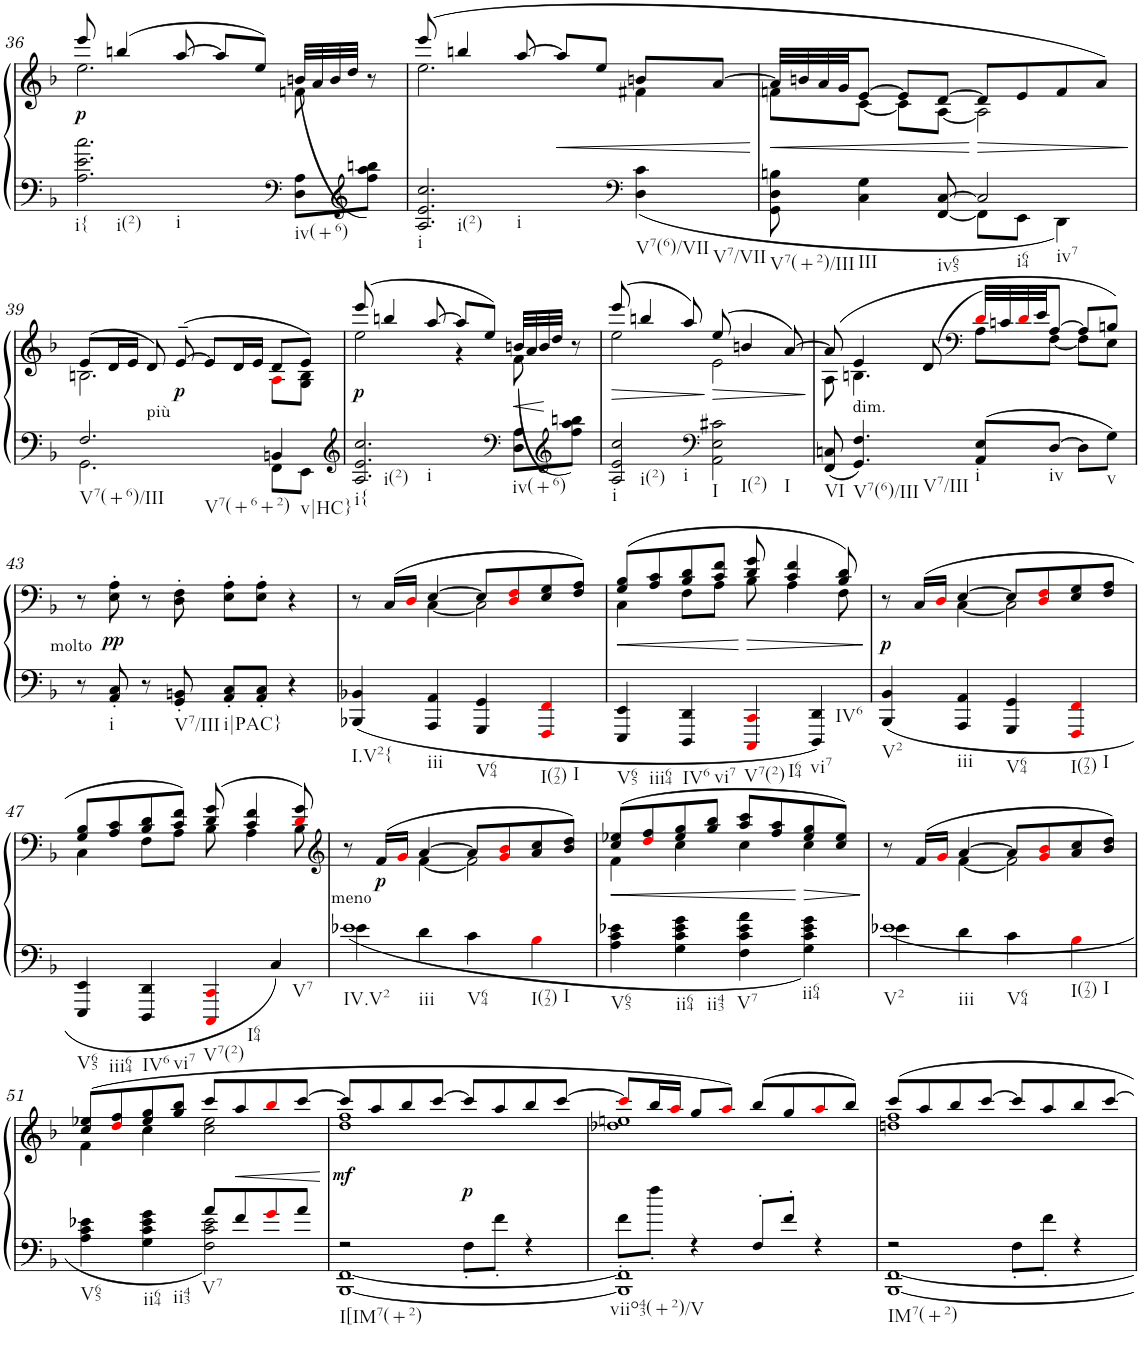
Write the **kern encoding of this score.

**kern	**kern	**dynam
*part1	*part1	*part1
*staff2	*staff1	*staff1/2
*I"Piano	*	*
*I'Pno.	*	*
!!LO:PB:g=z
*clefF4	*clefG2	*
*k[b-]	*k[b-]	*
*M4/4	*M4/4	*
*met(c)	*met(c)	*
=36	=36	=36
*	*^	*
!LO:TX:b:t=i{	!	!	!
!LO:TX:b:t=i(2)	!	!	!
!LO:TX:b:t=i	!	!	!
!	!	!	!LO:DY:b
2.A\ 2.e\ 2.cc\	8eee/	2.ee\	p
.	(4bbn/	.	.
.	[8aa/	.	.
.	8aa/L]	.	.
.	8ee/J)	.	.
*clefF4	*	*	*
!LO:TX:b:t=iv(+6)	!	!	!
8D\ 8A\L	(<32bn/LLL	8fn\	.
.	32a/	.	.
.	32b/	.	.
.	32dd/JJJ	.	.
*clefG2	*	*	*
8ff\ 8aa\ 8bbn\J)	8r	8ryy	.
=37	=37	=37	=37
!LO:TX:b:t=i	!	!	!
!LO:TX:b:t=i(2)	!	!	!
!LO:TX:b:t=i	!	!	!
2.A/ 2.e/ 2.cc/	(8eee/	2.ee\	.
.	4bbn/	.	.
.	[8aa/	.	.
!	!	!	!LO:HP:b
.	8aa/L]	.	<
.	8ee/J	.	.
*clefF4	*	*	*
!LO:TX:b:t=V7(6)/VII	!	!	!
!LO:TX:b:t=V7/VII	!	!	!
4D\ 4c\	8bn/L	4f#X\	.
.	[8a/J	.	.
*	*v	*v	*
.	.	[
=38	=38	=38
*^	*	*
!LO:TX:b:t=V7(+2)/III	!	!	!
!	!	!	!LO:HP:b
*	*	*^	*
8GG\ 8D\ 8Bn\	2ryy	32a/LLL]	8fn\L	<
.	.	32bn/	.	.
.	.	32a/	.	.
.	.	32g/JJ	.	.
!LO:TX:b:t=III	!	!	!	!
4C\ 4G\	.	[8e/J	[8c\J	.
.	.	8e/L]	8c\L]	.
!LO:TX:b:t=iv65	!	!	!	!
[8FF/ [8C/	.	[8d/J	[8A\J	.
!LO:TX:b:t=i64	!	!	!	!
!LO:TX:b:t=iv7	!	!	!	!
!	!	!	!	!LO:HP:n=1:b
2C/]	8FF\L]	8d/L]	2A\]	[ >
.	8EE\J	8e/	.	.
.	4DD\	8f/	.	.
.	.	8a/J)	.	.
*v	*v	*	*	*
*	*v	*v	*
.	.	]
!!LO:LB:g=z
=39	=39	=39
*^	*^	*
!LO:TX:b:t=V7(+6)/III	!	!	!	!
!LO:TX:b:t=V7(+6+2)	!	!	!	!
2.F/	2.GG\	(8e/L	2.Bn\	.
.	.	16d/L	.	.
.	.	16e/JJ	.	.
!	!	!LO:TX:b:t=più	!	!
.	.	8d/)	.	.
!	!	!	!	!LO:DY:b
.	.	([8e~/	.	p
.	.	8e/L]	.	.
.	.	16d/L	.	.
.	.	16e/JJ	.	.
!LO:TX:b:t=v|HC}	!	!	!	!
4BBn/	8FF\L	8d/L	8Ai\L	.
.	8EE\J	8e/J)	8G\ 8B\J	.
*v	*v	*	*	*
=40	=40	=40	=40
*clefG2	*	*	*
*^	*	*	*
!LO:TX:b:t=i{	!	!	!	!
!LO:TX:b:t=i(2)	!	!	!	!
!LO:TX:b:t=i	!	!	!	!
!	!	!	!	!LO:DY:b
*v	*v	*	*	*
2.A/ 2.e/ 2.cc/	(8eee/	2ee\	p
.	4bbn/	.	.
.	[8aa/	.	.
.	8aa/L]	4r	.
.	8ee/J)	.	.
*clefF4	*	*	*
!LO:TX:b:t=iv(+6)	!	!	!
!	!	!	!LO:HP:b
8D\ 8A\L	(<32bn/LLL	8f\	<
.	32a/	.	.
.	32b/	.	.
.	32dd/JJJ	.	[
*clefG2	*	*	*
8ff\ 8aa\ 8bbn\J)	8r	8ryy	.
=41	=41	=41	=41
!LO:TX:b:t=i	!	!	!
!LO:TX:b:t=i(2)	!	!	!
!LO:TX:b:t=i	!	!	!
!	!	!	!LO:HP:b
2A/ 2e/ 2cc/	(8eee/	2ee\	>
.	4bbn/	.	.
.	8aa/)	.	.
*clefF4	*	*	*
!LO:TX:b:t=I	!	!	!
!LO:TX:b:t=I(2)	!	!	!
!LO:TX:b:t=I	!	!	!
!	!	!	!LO:HP:n=1:b
2AA\ 2E\ 2c#X\	(8ee/	2e\	] >
.	4bn/	.	.
.	[8a/)	.	.
*	*v	*v	*
.	.	]
=42	=42	=42
*	*^	*
!LO:TX:b:t=VI	!	!	!
8FF/ 8Cn/	(8a/]	8A\	.
!LO:TX:a:t=dim.	!	!	!
!LO:TX:b:t=V7(6)/III	!	!	!
!LO:TX:b:t=V7/III	!	!	!
4.GG/ 4.F/	4e/	4.Bn\	.
.	(8d/	.	.
*	*clefF4	*	*
!LO:TX:b:t=i	!	!	!
8AA/ 8E/L	32di/LLL)	8A\L	.
.	32cn/	.	.
.	32di/	.	.
.	32e/JJ	.	.
!LO:TX:b:t=iv	!	!	!
[8D/J	[8A/J	[8F\J	.
8D\L]	8A/L]	8F\L]	.
!LO:TX:b:t=v	!	!	!
8G\J	8Bn/J)	8E\J	.
!!LO:LB:g=z
=43	=43	=43	=43
!	!LO:TX:b:t=molto	!	!
*	*v	*v	*
8r	8r	.
!LO:TX:b:t=i	!	!
!	!	!LO:DY:b
8AA/' 8C/'	8E\' 8A\'	pp
8r	8r	.
!LO:TX:b:t=V7/III	!	!
8GG/' 8BBn/'	8D\' 8F\'	.
!LO:TX:b:t=i|PAC}	!	!
8AA/' 8C/'L	8E\' 8A\'L	.
8AA/' 8C/'J	8E\' 8A\'J	.
4r	4r	.
=44	=44	=44
*	*^	*
!LO:TX:b:t=I.V2{	!	!	!
4BBB-X/ 4BB-X/	8r	4ryy	.
.	(16C/LL	.	.
.	16Di/JJ	.	.
!LO:TX:b:t=iii	!	!	!
4AAA/ 4AA/	[4E/	[4C\	.
!LO:TX:b:t=V64	!	!	!
4GGG/ 4GG/	8E/L]	2C\]	.
.	8Di/ 8Fi/	.	.
!LO:TX:b:t=I(72)	!	!	!
!LO:TX:b:t=I	!	!	!
4FFFi/ 4FFi/	8E/ 8G/	.	.
.	8F/ 8A/J)	.	.
=45	=45	=45	=45
!LO:TX:b:t=V65	!	!	!
!LO:TX:b:t=iii64	!	!	!
!	!	!	!LO:HP:b
4EEE/ 4EE/	(8G/ 8B-/L	4C\	<
.	8A/ 8c/	.	.
!LO:TX:b:t=IV6	!	!	!
!LO:TX:b:t=vi7	!	!	!
4DDD/ 4DD/	8B-/ 8d/	8F\L	.
.	8c/ 8f/J	8A\J	.
!LO:TX:b:t=V7(2)	!	!	!
!LO:TX:b:t=I64	!	!	!
!	!	!	!LO:HP:n=1:b
4CCCi/ 4CCi/	8d/ 8g/	8B-\	[ >
.	4c/ 4f/	4A\	.
!LO:TX:b:t=vi7	!	!	!
!LO:TX:b:t=IV6	!	!	!
4DDD/ 4DD/	.	.	.
.	8B-/ 8d/)	8F\	.
*	*v	*v	*
.	.	]
=46	=46	=46
*	*^	*
!LO:TX:b:t=V2	!	!	!
!	!	!	!LO:DY:b
4BBB-/ 4BB-/	8r	4ryy	p
.	(16C/LL	.	.
.	16Di/JJ	.	.
!LO:TX:b:t=iii	!	!	!
4AAA/ 4AA/	[4E/	[4C\	.
!LO:TX:b:t=V64	!	!	!
4GGG/ 4GG/	8E/L]	2C\]	.
.	8Di/ 8Fi/	.	.
!LO:TX:b:t=I(72)	!	!	!
!LO:TX:b:t=I	!	!	!
4FFFi/ 4FFi/	8E/ 8G/	.	.
.	8F/ 8A/J	.	.
!!LO:LB:g=z	!!
=47	=47	=47	=47
!LO:TX:b:t=V65	!	!	!
!LO:TX:b:t=iii64	!	!	!
4EEE/ 4EE/	8G/ 8B-/L	4C\	.
.	8A/ 8c/	.	.
!LO:TX:b:t=IV6	!	!	!
!LO:TX:b:t=vi7	!	!	!
4DDD/ 4DD/	8B-/ 8d/	8F\L	.
.	8c/ 8f/J)	8A\J	.
!LO:TX:b:t=V7(2)	!	!	!
!LO:TX:b:t=I64	!	!	!
4CCCi/ 4CCi/	(8d/ 8g/	8B-\	.
.	4c/ 4f/	4A\	.
!LO:TX:b:t=V7	!	!	!
4C/	.	.	.
.	8di/ 8g/)	8B-\	.
=48	=48	=48	=48
*	*clefG2	*	*
*^	*	*	*
!LO:TX:a:t=meno	!	!	!	!
!LO:TX:b:t=IV.V2	!	!	!	!
!LO:TX:b:t=iii	!	!	!	!
!LO:TX:b:t=V64	!	!	!	!
!LO:TX:b:t=I(72)	!	!	!	!
!LO:TX:b:t=I	!	!	!	!
1e-X	4e-X\	8r	4ryy	.
!	!	!	!	!LO:DY:b
.	.	(16f/LL	.	p
.	.	16gi/JJ	.	.
.	4d\	[4a/	[4f\	.
.	4c\	8a/L]	2f\]	.
.	.	8gi/ 8b-i/	.	.
.	4B-i\	8a/ 8cc/	.	.
.	.	8b-/ 8dd/J)	.	.
*v	*v	*	*	*
=49	=49	=49	=49
!LO:TX:b:t=V65	!	!	!
!	!	!	!LO:HP:b
4A\ 4c\ 4e-X\	(8cc/ 8ee-X/L	4f\	<
.	8ddi/ 8ff/	.	.
!LO:TX:b:t=ii64	!	!	!
!LO:TX:b:t=ii43	!	!	!
4G\ 4c\ 4e-\ 4g\	8ee-/ 8gg/	4cc\	.
.	8gg/ 8bb-/J	.	.
!LO:TX:b:t=V7	!	!	!
4F\ 4c\ 4e-\ 4a\	8aa/ 8ccc/L	4cc\	.
.	8ff/ 8aa/	.	.
!LO:TX:b:t=ii64	!	!	!
!	!	!	!LO:HP:n=1:b
4G\ 4c\ 4e-\ 4g\	8ee-/ 8gg/	4cc\	[ >
.	8cc/ 8ee-/J)	.	.
*	*v	*v	*
.	.	]
=50	=50	=50
*^	*^	*
!LO:TX:b:t=V2	!	!	!	!
!LO:TX:b:t=iii	!	!	!	!
!LO:TX:b:t=V64	!	!	!	!
!LO:TX:b:t=I(72)	!	!	!	!
!LO:TX:b:t=I	!	!	!	!
1e-X	4e-X\	8r	4ryy	.
.	.	(16f/LL	.	.
.	.	16gi/JJ	.	.
.	4d\	[4a/	[4f\	.
.	4c\	8a/L]	2f\]	.
.	.	8gi/ 8b-i/	.	.
.	4B-i\	8a/ 8cc/	.	.
.	.	8b-/ 8dd/J)	.	.
!!LO:LB:g=z	!!
=51	=51	=51	=51	=51
!LO:TX:b:t=V65	!	!	!	!
4A\ 4c\ 4e-X\	2ryy	(8cc/ 8ee-X/L	4f\	.
.	.	8ddi/ 8ff/	.	.
!LO:TX:b:t=ii64	!	!	!	!
!LO:TX:b:t=ii43	!	!	!	!
4G\ 4c\ 4e-\ 4g\	.	8ee-/ 8gg/	4cc\	.
.	.	8gg/ 8bb-/J	.	.
!LO:TX:b:t=V7	!	!	!	!
8a/L	2F\ 2c\ 2e-\	8ccc/L	2cc\ 2ee-\	.
!	!	!	!	!LO:HP:b
8f/	.	8aa/	.	<
8gi/	.	8bb-i/	.	.
8a/J	.	[8ccc/J	.	.
*v	*v	*	*	*
*	*v	*v	*
.	.	[
=52	=52	=52
*^	*^	*
!LO:TX:b:t=I[IM7(+2)	!	!	!	!
!	!	!	!	!LO:DY:b
2r	[1BBB- [1FF	8ccc/L]	1dd 1ff	mf
.	.	8aa/	.	.
.	.	8bb-/	.	.
.	.	[8ccc/J	.	.
!	!	!	!	!LO:DY:a=2
8F'\L	.	8ccc/L]	.	p
8f'\J	.	8aa/	.	.
4r	.	8bb-/	.	.
.	.	[8ccc/J	.	.
=53	=53	=53	=53	=53
!LO:TX:b:t=viio43(+2)/V	!	!	!	!
8f'\L	1BBB-] 1FF]	8ccci/L]	1dd-X 1een	.
8ff'\J	.	16bb-/L	.	.
.	.	16aai/JJ	.	.
4r	.	8gg/L	.	.
.	.	8aai/J)	.	.
8F'/L	.	(8bb-/L	.	.
8f'/J	.	8gg/	.	.
4r	.	8aai/	.	.
.	.	8bb-/J)	.	.
=54	=54	=54	=54	=54
!LO:TX:b:t=IM7(+2)	!	!	!	!
2r	[1BBB- [1FF	8ccc/L	1ddn 1ff	.
.	.	8aa/	.	.
.	.	8bb-/	.	.
.	.	[8ccc/J	.	.
8F'\L	.	8ccc/L]	.	.
8f'\J	.	8aa/	.	.
4r	.	8bb-/	.	.
.	.	[8ccc/J	.	.
*v	*v	*	*	*
*	*v	*v	*
=	=	=
*-	*-	*-
